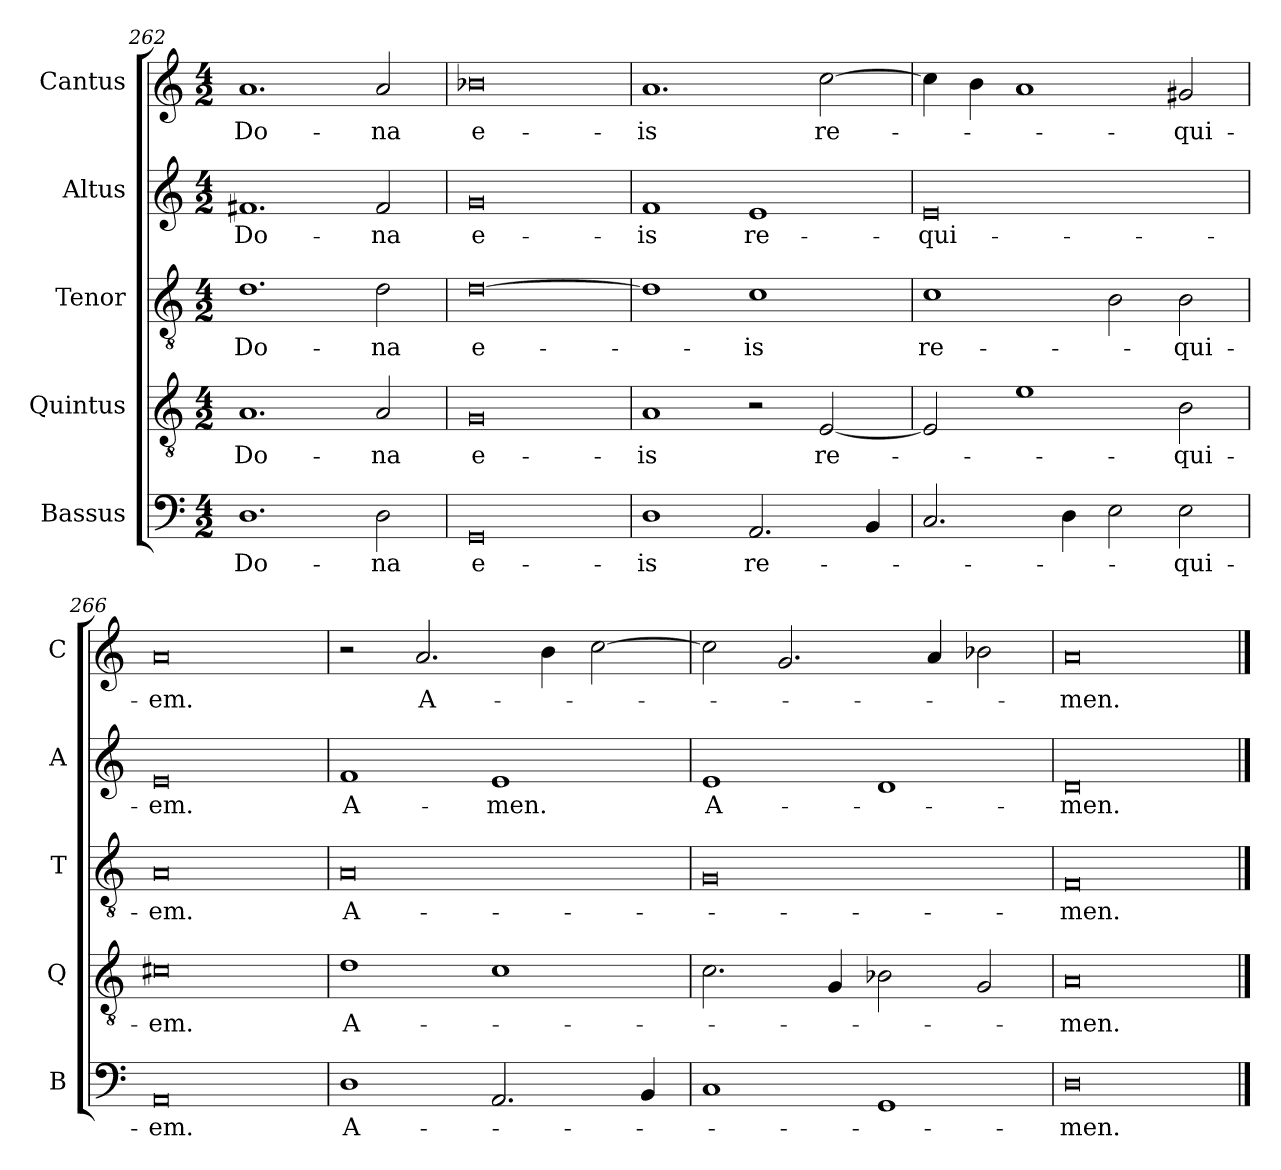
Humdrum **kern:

**kern	**text	**kern	**text	**kern	**text	**kern	**text	**kern	**text
*part5	*part5	*part4	*part4	*part3	*part3	*part2	*part2	*part1	*part1
*staff5	*staff5	*staff4	*staff4	*staff3	*staff3	*staff2	*staff2	*staff1	*staff1
*I"Bassus	*	*I"Quintus	*	*I"Tenor	*	*I"Altus	*	*I"Cantus	*
*I'B	*	*I'Q	*	*I'T	*	*I'A	*	*I'C	*
!!LO:LB:g=z
*clefF4	*	*clefGv2	*	*clefGv2	*	*clefG2	*	*clefG2	*
*k[]	*	*k[]	*	*k[]	*	*k[]	*	*k[]	*
*C:	*	*C:	*	*C:	*	*C:	*	*C:	*
*M4/2	*	*M4/2	*	*M4/2	*	*M4/2	*	*M4/2	*
=262	=262	=262	=262	=262	=262	=262	=262	=262	=262
!	!LO:LY:b	!	!	!	!	!	!	!	!
!	!	!	!LO:LY:b	!	!	!	!	!	!
!	!	!	!	!	!LO:LY:b	!	!	!	!
!	!	!	!	!	!	!	!LO:LY:b	!	!
!	!	!	!	!	!	!	!	!	!LO:LY:b
1.D	Do-	1.A	Do-	1.d	Do-	1.f#X	-Do-	1.a	Do-
!	!LO:LY:b	!	!	!	!	!	!	!	!
!	!	!	!LO:LY:b	!	!	!	!	!	!
!	!	!	!	!	!LO:LY:b	!	!	!	!
!	!	!	!	!	!	!	!LO:LY:b	!	!
!	!	!	!	!	!	!	!	!	!LO:LY:b
2D\	-na	2A/	-na	2d\	-na	2f#/	-na	2a/	-na
=263	=263	=263	=263	=263	=263	=263	=263	=263	=263
!	!LO:LY:b	!	!	!	!	!	!	!	!
!	!	!	!LO:LY:b	!	!	!	!	!	!
!	!	!	!	!	!LO:LY:b	!	!	!	!
!	!	!	!	!	!	!	!LO:LY:b	!	!
!	!	!	!	!	!	!	!	!	!LO:LY:b
0GG	e-	0G	e-	[0d	e-	0g	e-	0b-X	e-
=264	=264	=264	=264	=264	=264	=264	=264	=264	=264
!	!LO:LY:b	!	!	!	!	!	!	!	!
!	!	!	!LO:LY:b	!	!	!	!	!	!
!	!	!	!	!	!	!	!LO:LY:b	!	!
!	!	!	!	!	!	!	!	!	!LO:LY:b
1D	-is	1A	-is	1d]	.	1f	-is	1.a	-is
!	!LO:LY:b	!	!	!	!	!	!	!	!
!	!	!	!	!	!LO:LY:b	!	!	!	!
!	!	!	!	!	!	!	!LO:LY:b	!	!
2.AA/	re-	2r	.	1c	-is	1e	re-	.	.
!	!	!	!LO:LY:b	!	!	!	!	!	!
!	!	!	!	!	!	!	!	!	!LO:LY:b
.	.	[2E/	re-	.	.	.	.	[2cc\	re-
4BB/	.	.	.	.	.	.	.	.	.
=265	=265	=265	=265	=265	=265	=265	=265	=265	=265
!	!	!	!	!	!LO:LY:b	!	!	!	!
!	!	!	!	!	!	!	!LO:LY:b	!	!
2.C/	.	2E/]	.	1c	re-	0e	-qui-	4cc\]	.
.	.	.	.	.	.	.	.	4b\	.
.	.	1e	.	.	.	.	.	1a	.
4D\	.	.	.	.	.	.	.	.	.
2E\	.	.	.	2B\	.	.	.	.	.
!	!LO:LY:b	!	!	!	!	!	!	!	!
!	!	!	!LO:LY:b	!	!	!	!	!	!
!	!	!	!	!	!LO:LY:b	!	!	!	!
!	!	!	!	!	!	!	!	!	!LO:LY:b
2E\	-qui-	2B\	-qui-	2B\	-qui-	.	.	2g#X/	-qui-
=266	=266	=266	=266	=266	=266	=266	=266	=266	=266
!	!LO:LY:b	!	!	!	!	!	!	!	!
!	!	!	!LO:LY:b	!	!	!	!	!	!
!	!	!	!	!	!LO:LY:b	!	!	!	!
!	!	!	!	!	!	!	!LO:LY:b	!	!
!	!	!	!	!	!	!	!	!	!LO:LY:b
0AA	-em.	0c#X	-em.	0A	-em.	0e	-em.	0a	-em.
=267	=267	=267	=267	=267	=267	=267	=267	=267	=267
!	!LO:LY:b	!	!	!	!	!	!	!	!
!	!	!	!LO:LY:b	!	!	!	!	!	!
!	!	!	!	!	!LO:LY:b	!	!	!	!
!	!	!	!	!	!	!	!LO:LY:b	!	!
1D	A-	1d	A-	0A	A-	1f	A-	2r	.
!	!	!	!	!	!	!	!	!	!LO:LY:b
.	.	.	.	.	.	.	.	2.a/	A-
!	!	!	!	!	!	!	!LO:LY:b	!	!
2.AA/	.	1c	.	.	.	1e	-men.	.	.
.	.	.	.	.	.	.	.	4b\	.
.	.	.	.	.	.	.	.	[2cc\	.
4BB/	.	.	.	.	.	.	.	.	.
=268	=268	=268	=268	=268	=268	=268	=268	=268	=268
!	!	!	!	!	!	!	!LO:LY:b	!	!
1C	.	2.c\	.	0G	.	1e	A-	2cc\]	.
.	.	.	.	.	.	.	.	2.g/	.
.	.	4G/	.	.	.	.	.	.	.
1GG	.	2B-X\	.	.	.	1d	.	.	.
.	.	.	.	.	.	.	.	4a/	.
.	.	2G/	.	.	.	.	.	2b-X\	.
=269	=269	=269	=269	=269	=269	=269	=269	=269	=269
!	!LO:LY:b	!	!	!	!	!	!	!	!
!	!	!	!LO:LY:b	!	!	!	!	!	!
!	!	!	!	!	!LO:LY:b	!	!	!	!
!	!	!	!	!	!	!	!LO:LY:b	!	!
!	!	!	!	!	!	!	!	!	!LO:LY:b
0D	-men.	0A	-men.	0F	-men.	0d	-men.	0a	-men.
==	==	==	==	==	==	==	==	==	==
*-	*-	*-	*-	*-	*-	*-	*-	*-	*-
